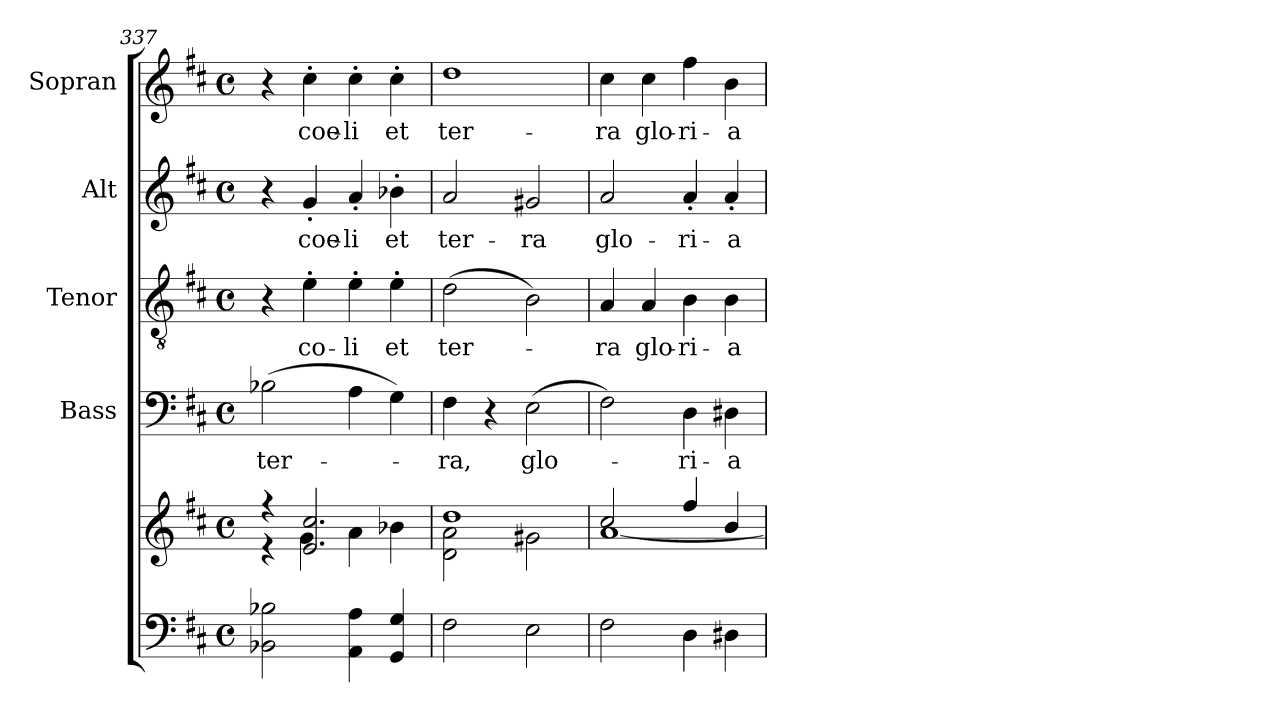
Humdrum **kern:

**kern	**kern	**kern	**text	**kern	**text	**kern	**text	**kern	**text
*part5	*part5	*part4	*part4	*part3	*part3	*part2	*part2	*part1	*part1
*staff6	*staff5	*staff4	*staff4	*staff3	*staff3	*staff2	*staff2	*staff1	*staff1
*	*	*I"Bass	*	*I"Tenor	*	*I"Alt	*	*I"Sopran	*
*	*	*I'B.	*	*I'T.	*	*I'A.	*	*I'S.	*
*clefF4	*clefG2	*clefF4	*	*clefGv2	*	*clefG2	*	*clefG2	*
*k[f#c#]	*k[f#c#]	*k[f#c#]	*	*k[f#c#]	*	*k[f#c#]	*	*k[f#c#]	*
*D:	*D:	*D:	*	*D:	*	*D:	*	*D:	*
*M4/4	*M4/4	*M4/4	*	*M4/4	*	*M4/4	*	*M4/4	*
*met(c)	*met(c)	*met(c)	*	*met(c)	*	*met(c)	*	*met(c)	*
=337	=337	=337	=337	=337	=337	=337	=337	=337	=337
*	*^	*	*	*	*	*	*	*	*
!	!	!	!	!LO:LY:b	!	!	!	!	!	!
2BB-X\ 2B-X\	4r	4r	(>2B-X\	ter-	4r	.	4r	.	4r	.
!	!	!	!	!	!	!LO:LY:b	!	!LO:LY:b	!	!LO:LY:b
.	2.e/ 2.cc#/	4g\	.	.	4e'>\	co-	4g'</	coe-	4cc#'>\	coe-
!	!	!	!	!	!	!LO:LY:b	!	!LO:LY:b	!	!LO:LY:b
4AA\ 4A\	.	4a\	4A\	.	4e'>\	-li	4a'</	-li	4cc#'>\	-li
!	!	!	!	!	!	!LO:LY:b	!	!LO:LY:b	!	!LO:LY:b
4GG/ 4G/	.	4b-X\	4G\)	.	4e'>\	et	4b-X'>\	et	4cc#'>\	et
!!LO:PB:g=z
=338	=338	=338	=338	=338	=338	=338	=338	=338	=338	=338
!	!	!	!	!LO:LY:b	!	!LO:LY:b	!	!LO:LY:b	!	!LO:LY:b
2F#\	1dd	2d\ 2a\	4F#\	-ra,	(>2d\	ter-	2a/	ter-	1dd	ter-
.	.	.	4r	.	.	.	.	.	.	.
!	!	!	!	!LO:LY:b	!	!	!	!LO:LY:b	!	!
2E\	.	2g#X\	(>2E\	glo-	2B\)	.	2g#X/	-ra	.	.
=339	=339	=339	=339	=339	=339	=339	=339	=339	=339	=339
!	!	!	!	!	!	!LO:LY:b	!	!LO:LY:b	!	!LO:LY:b
2F#\	2cc#/	[<1a	2F#\)	.	4A/	-ra	2a/	glo-	4cc#\	-ra
!	!	!	!	!	!	!LO:LY:b	!	!	!	!LO:LY:b
.	.	.	.	.	4A/	glo-	.	.	4cc#\	glo-
!	!	!	!	!LO:LY:b	!	!LO:LY:b	!	!LO:LY:b	!	!LO:LY:b
4D\	4ff#/	.	4D\	-ri-	4B\	-ri-	4a'</	-ri-	4ff#\	-ri-
!	!	!	!	!LO:LY:b	!	!LO:LY:b	!	!LO:LY:b	!	!LO:LY:b
4D#X\	4b/	.	4D#X\	-a	4B\	-a	4a'</	-a	4b\	-a
*	*v	*v	*	*	*	*	*	*	*	*
=	=	=	=	=	=	=	=	=	=
*-	*-	*-	*-	*-	*-	*-	*-	*-	*-
